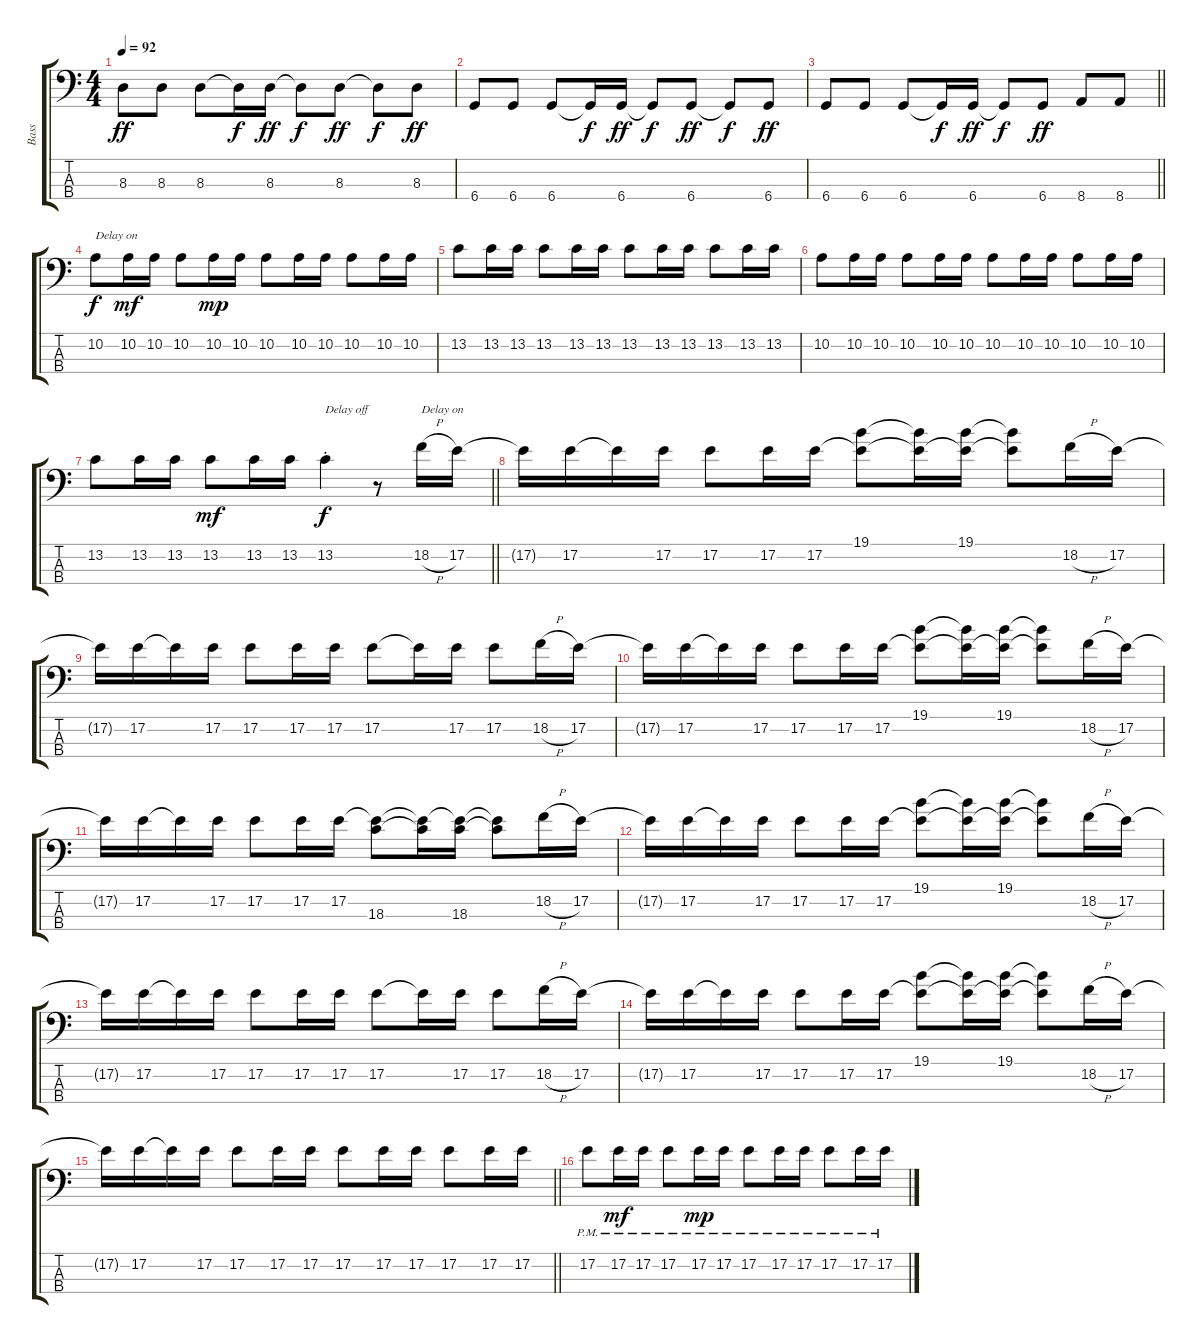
\track ("Bass" "Bass") {instrument electricbassfinger}
\staff {score tabs}
\tuning (E2 B1 Gb1 Db1) {hide}
\ts (4 4)
\tempo 92
\clef f4
\ks c
8.3.8{dy ff} 8.3.8 8.3.8 8.3{t}.16{dy f} 8.3.16{dy ff} 8.3{t}.8{dy f} 8.3.8{dy ff} 8.3{t}.8{dy f} 8.3.8{dy ff} |
6.4.8 6.4.8 6.4.8 6.4{t}.16{dy f} 6.4.16{dy ff} 6.4{t}.8{dy f} 6.4.8{dy ff} 6.4{t}.8{dy f} 6.4.8{dy ff} |
\barLineRight lightlight
6.4.8 6.4.8 6.4.8 6.4{t}.16{dy f} 6.4.16{dy ff} 6.4{t}.8{dy f} 6.4.8{dy ff} 8.4.8 8.4.8 |
\section ("" "")
10.2.8{txt "Delay on" dy f} 10.2.16{dy mf} 10.2.16 10.2.8 10.2.16{dy mp} 10.2.16 10.2.8 10.2.16 10.2.16 10.2.8 10.2.16 10.2.16 |
13.2.8 13.2.16 13.2.16 13.2.8 13.2.16 13.2.16 13.2.8 13.2.16 13.2.16 13.2.8 13.2.16 13.2.16 |
10.2.8 10.2.16 10.2.16 10.2.8 10.2.16 10.2.16 10.2.8 10.2.16 10.2.16 10.2.8 10.2.16 10.2.16 |
\barLineRight lightlight
13.2.8 13.2.16 13.2.16 13.2.8{dy mf} 13.2.16 13.2.16 13.2{st}.4{txt "Delay off" dy f} r.8 18.2{h}.16{txt "Delay on"} 17.2.16 |
\section ("" "")
17.2{t}.16 17.2.16 17.2{t}.16 17.2.16 17.2.8 17.2.16 17.2.16 (19.1 17.2{t}).8 (19.1{t} 17.2{t}).16 (19.1 17.2{t}).16 (19.1{t} 17.2{t}).8 18.2{h}.16 17.2.16 |
17.2{t}.16 17.2.16 17.2{t}.16 17.2.16 17.2.8 17.2.16 17.2.16 17.2.8 17.2{t}.16 17.2.16 17.2.8 18.2{h}.16 17.2.16 |
17.2{t}.16 17.2.16 17.2{t}.16 17.2.16 17.2.8 17.2.16 17.2.16 (19.1 17.2{t}).8 (19.1{t} 17.2{t}).16 (19.1 17.2{t}).16 (19.1{t} 17.2{t}).8 18.2{h}.16 17.2.16 |
17.2{t}.16 17.2.16 17.2{t}.16 17.2.16 17.2.8 17.2.16 17.2.16 (17.2{t} 18.3).8 (17.2{t} 18.3{t}).16 (17.2{t} 18.3).16 (17.2{t} 18.3{t}).8 18.2{h}.16 17.2.16 |
17.2{t}.16 17.2.16 17.2{t}.16 17.2.16 17.2.8 17.2.16 17.2.16 (19.1 17.2{t}).8 (19.1{t} 17.2{t}).16 (19.1 17.2{t}).16 (19.1{t} 17.2{t}).8 18.2{h}.16 17.2.16 |
17.2{t}.16 17.2.16 17.2{t}.16 17.2.16 17.2.8 17.2.16 17.2.16 17.2.8 17.2{t}.16 17.2.16 17.2.8 18.2{h}.16 17.2.16 |
17.2{t}.16 17.2.16 17.2{t}.16 17.2.16 17.2.8 17.2.16 17.2.16 (19.1 17.2{t}).8 (19.1{t} 17.2{t}).16 (19.1 17.2{t}).16 (19.1{t} 17.2{t}).8 18.2{h}.16 17.2.16 |
\barLineRight lightlight
17.2{t}.16 17.2.16 17.2{t}.16 17.2.16 17.2.8 17.2.16 17.2.16 17.2.8 17.2.16 17.2.16 17.2.8 17.2.16 17.2.16 |
\section ("" "")
17.2{pm}.8 17.2{pm}.16{dy mf} 17.2{pm}.16 17.2{pm}.8 17.2{pm}.16{dy mp} 17.2{pm}.16 17.2{pm}.8 17.2{pm}.16 17.2{pm}.16 17.2{pm}.8 17.2{pm}.16 17.2{pm}.16
